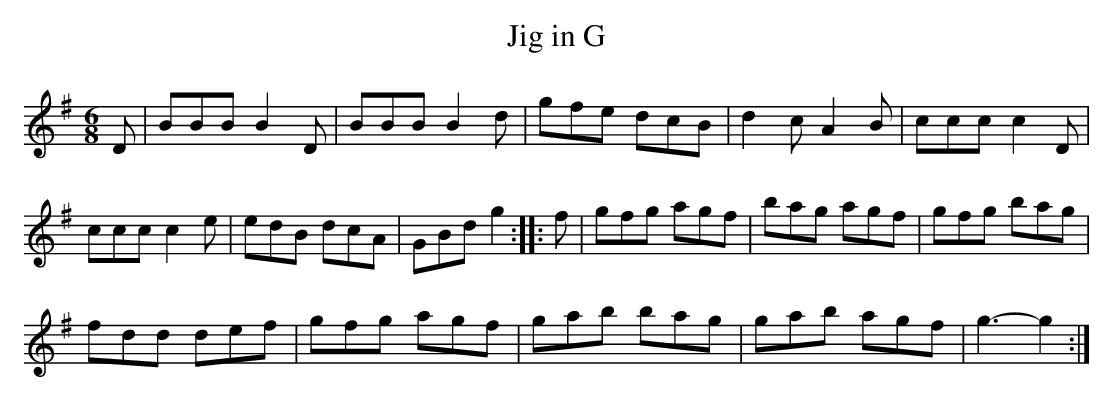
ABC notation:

X:1
T:Jig in G
M:6/8
K:G
D|BBB B2 D|BBB B2 d|gfe dcB|d2 c A2 B|ccc c2 D|
ccc c2 e|edB dcA|GBd g2::f|gfg agf|bag agf|gfg bag|
fdd def|gfg agf|gab bag|gab agf|g3- g2:|]
